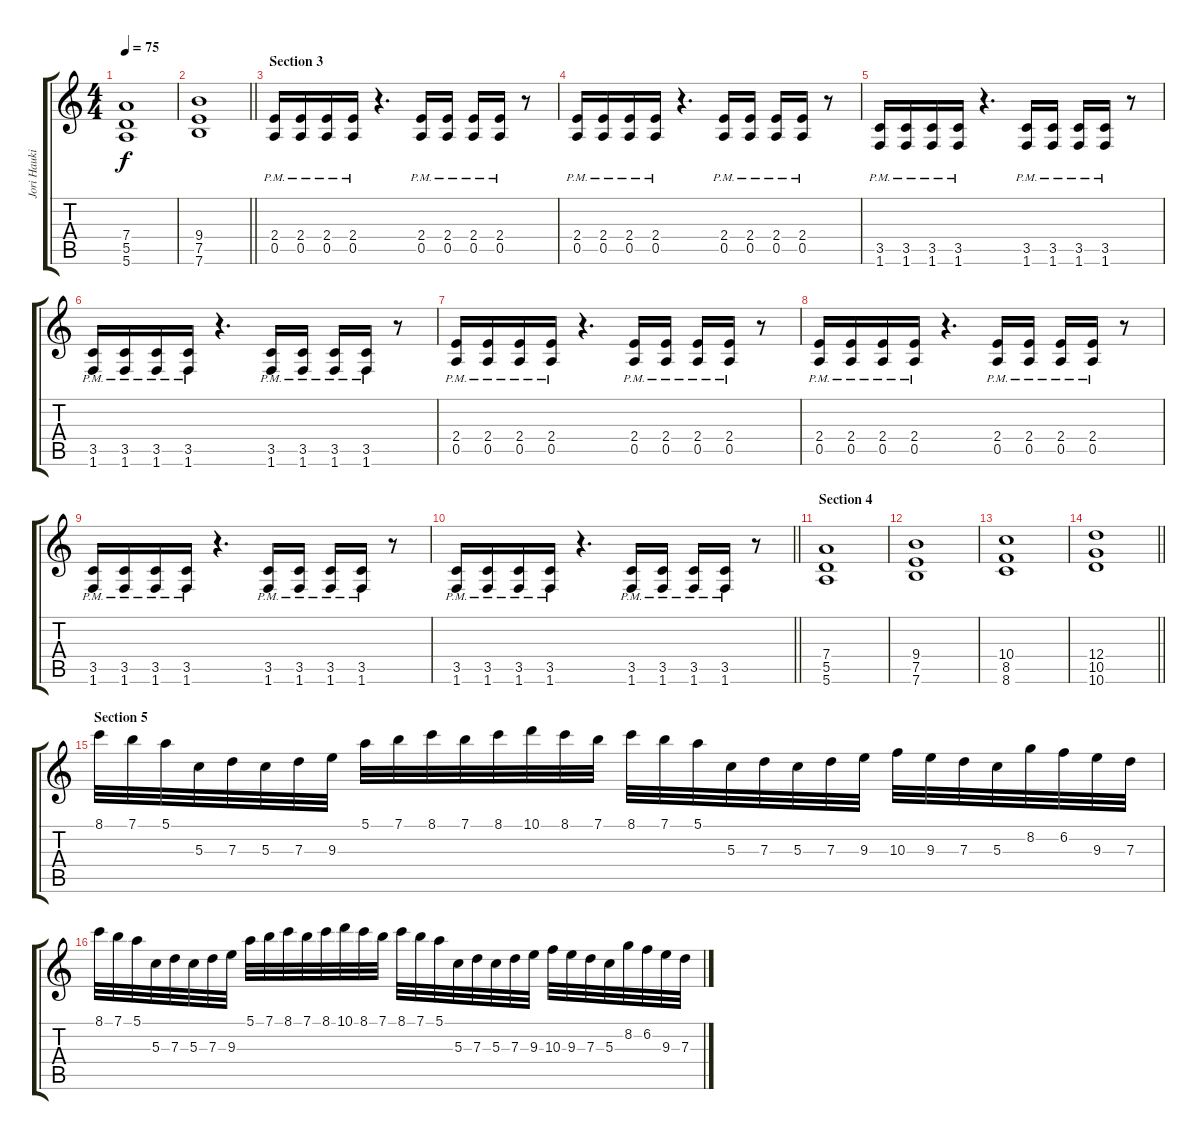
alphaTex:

\track ("Jori Haukio (guitar)" "Jori Hauki") {instrument distortionguitar}
\staff {score tabs}
\tuning (E4 B3 G3 D3 A2 E2) {hide}
\ts (4 4)
\tempo 75
\clef g2
\ks aminor
(7.4 5.5 5.6).1{dy f} |
\barLineRight lightlight
(9.4 7.5 7.6).1 |
\section ("" "Section 3")
(2.4{pm} 0.5{pm}).16 (2.4{pm} 0.5{pm}).16 (2.4{pm} 0.5{pm}).16 (2.4{pm} 0.5{pm}).16 r.4{d} (2.4{pm} 0.5{pm}).16 (2.4{pm} 0.5{pm}).16 (2.4{pm} 0.5{pm}).16 (2.4{pm} 0.5{pm}).16 r.8 |
(2.4{pm} 0.5{pm}).16 (2.4{pm} 0.5{pm}).16 (2.4{pm} 0.5{pm}).16 (2.4{pm} 0.5{pm}).16 r.4{d} (2.4{pm} 0.5{pm}).16 (2.4{pm} 0.5{pm}).16 (2.4{pm} 0.5{pm}).16 (2.4{pm} 0.5{pm}).16 r.8 |
(3.5{pm} 1.6{pm}).16 (3.5{pm} 1.6{pm}).16 (3.5{pm} 1.6{pm}).16 (3.5{pm} 1.6{pm}).16 r.4{d} (3.5{pm} 1.6{pm}).16 (3.5{pm} 1.6{pm}).16 (3.5{pm} 1.6{pm}).16 (3.5{pm} 1.6{pm}).16 r.8 |
(3.5{pm} 1.6{pm}).16 (3.5{pm} 1.6{pm}).16 (3.5{pm} 1.6{pm}).16 (3.5{pm} 1.6{pm}).16 r.4{d} (3.5{pm} 1.6{pm}).16 (3.5{pm} 1.6{pm}).16 (3.5{pm} 1.6{pm}).16 (3.5{pm} 1.6{pm}).16 r.8 |
(2.4{pm} 0.5{pm}).16 (2.4{pm} 0.5{pm}).16 (2.4{pm} 0.5{pm}).16 (2.4{pm} 0.5{pm}).16 r.4{d} (2.4{pm} 0.5{pm}).16 (2.4{pm} 0.5{pm}).16 (2.4{pm} 0.5{pm}).16 (2.4{pm} 0.5{pm}).16 r.8 |
(2.4{pm} 0.5{pm}).16 (2.4{pm} 0.5{pm}).16 (2.4{pm} 0.5{pm}).16 (2.4{pm} 0.5{pm}).16 r.4{d} (2.4{pm} 0.5{pm}).16 (2.4{pm} 0.5{pm}).16 (2.4{pm} 0.5{pm}).16 (2.4{pm} 0.5{pm}).16 r.8 |
(3.5{pm} 1.6{pm}).16 (3.5{pm} 1.6{pm}).16 (3.5{pm} 1.6{pm}).16 (3.5{pm} 1.6{pm}).16 r.4{d} (3.5{pm} 1.6{pm}).16 (3.5{pm} 1.6{pm}).16 (3.5{pm} 1.6{pm}).16 (3.5{pm} 1.6{pm}).16 r.8 |
\barLineRight lightlight
(3.5{pm} 1.6{pm}).16 (3.5{pm} 1.6{pm}).16 (3.5{pm} 1.6{pm}).16 (3.5{pm} 1.6{pm}).16 r.4{d} (3.5{pm} 1.6{pm}).16 (3.5{pm} 1.6{pm}).16 (3.5{pm} 1.6{pm}).16 (3.5{pm} 1.6{pm}).16 r.8 |
\section ("" "Section 4")
(7.4 5.5 5.6).1 |
(9.4 7.5 7.6).1 |
(10.4 8.5 8.6).1 |
\barLineRight lightlight
(12.4 10.5 10.6).1 |
\section ("" "Section 5")
8.1.32 7.1.32 5.1.32 5.3.32 7.3.32 5.3.32 7.3.32 9.3.32 5.1.32 7.1.32 8.1.32 7.1.32 8.1.32 10.1.32 8.1.32 7.1.32 8.1.32 7.1.32 5.1.32 5.3.32 7.3.32 5.3.32 7.3.32 9.3.32 10.3.32 9.3.32 7.3.32 5.3.32 8.2.32 6.2.32 9.3.32 7.3.32 |
8.1.32 7.1.32 5.1.32 5.3.32 7.3.32 5.3.32 7.3.32 9.3.32 5.1.32 7.1.32 8.1.32 7.1.32 8.1.32 10.1.32 8.1.32 7.1.32 8.1.32 7.1.32 5.1.32 5.3.32 7.3.32 5.3.32 7.3.32 9.3.32 10.3.32 9.3.32 7.3.32 5.3.32 8.2.32 6.2.32 9.3.32 7.3.32
